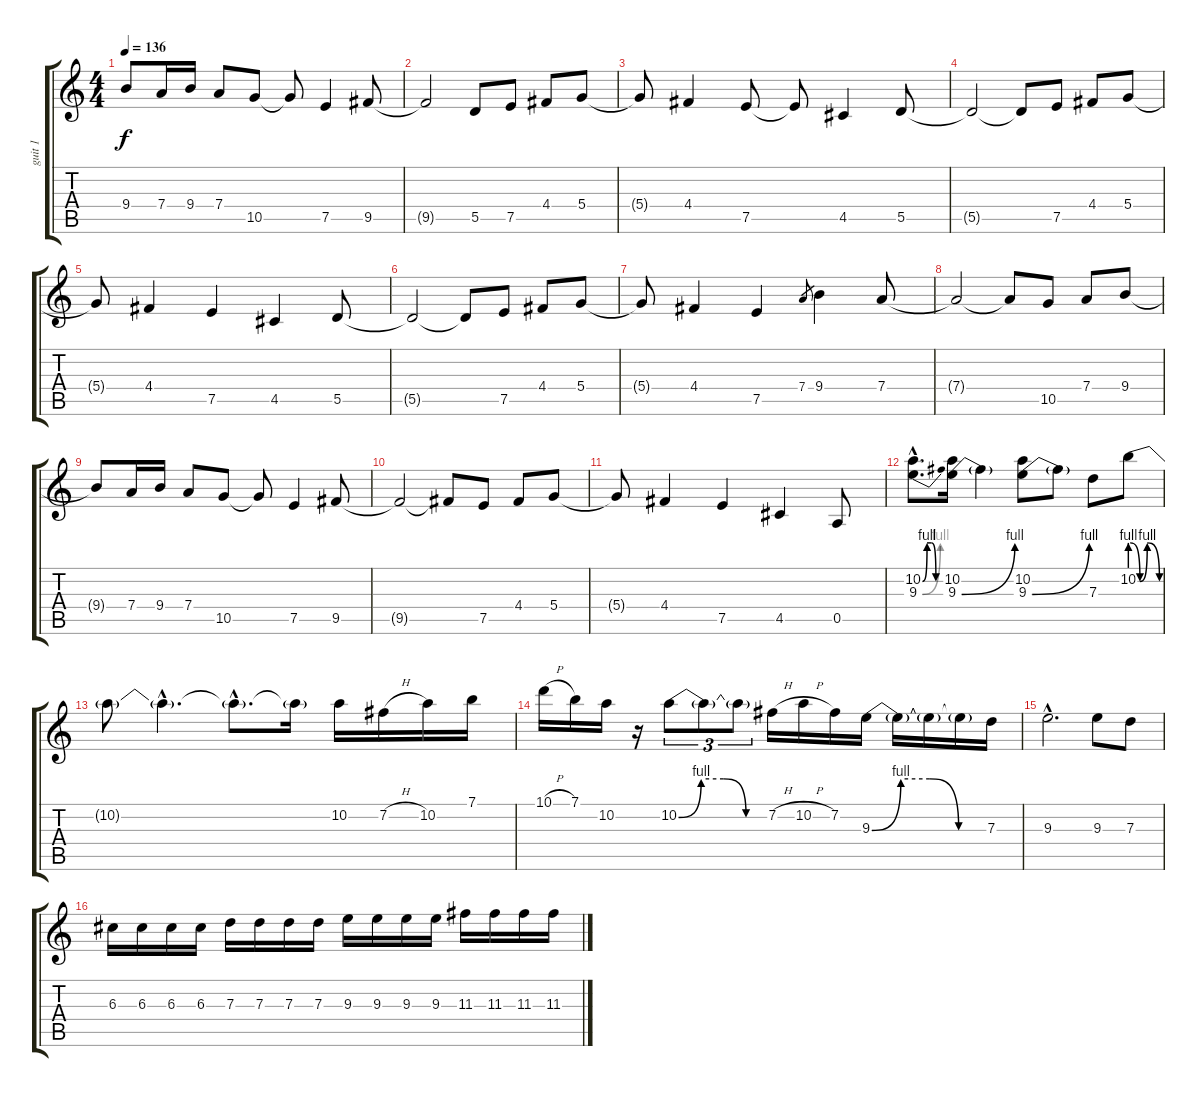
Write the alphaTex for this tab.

\track ("guit 1" "guit 1") {instrument distortionguitar}
\staff {score tabs}
\tuning (E4 B3 G3 D3 A2 E2) {hide}
\ts (4 4)
\tempo 136
\clef g2
\ks c
9.4{t}.8{dy f} 7.4.16 9.4.16 7.4.8 10.5.8 10.5{t}.8 7.5.4 9.5.8 |
9.5{t}.2 5.5.8 7.5.8 4.4.8 5.4.8 |
5.4{t}.8 4.4.4 7.5.8 7.5{t}.8 4.5.4 5.5.8 |
5.5{t}.2 5.5{t}.8 7.5.8 4.4.8 5.4.8 |
5.4{t}.8 4.4.4 7.5.4 4.5.4 5.5.8 |
5.5{t}.2 5.5{t}.8 7.5.8 4.4.8 5.4.8 |
5.4{t}.8 4.4.4 7.5.4 7.4.8{gr} 9.4.4 7.4.8 |
7.4{t}.2 7.4{t}.8 10.5.8 7.4.8 9.4.8 |
9.4{t}.8 7.4.16 9.4.16 7.4.8 10.5.8 10.5{t}.8 7.5.4 9.5.8 |
9.5{t}.2 9.5{t}.8 7.5.8 4.4.8 5.4.8 |
5.4{t}.8 4.4.4 7.5.4 4.5.4 0.5.8 |
(10.2{be (custom 0 0 15 4 30 4 45 0 60 0) hac} 9.3{be (bend 0 0 60 4) hac}).8{d} (10.2 9.3{be (bend 0 0 60 4)}).16 9.3{t}.4 (10.2 9.3{be (bend 0 0 60 4)}).8 9.3{t}.8 7.3.8 10.2{be (custom 0 4 20 0 35 4 60 0)}.8 |
10.2{t}.8 10.2{hac t}.4{d} 10.2{hac t}.8{d} 10.2{t}.16 10.2.16 7.2{h}.16 10.2.16 7.1.16 |
10.1{h}.16 7.1.16 10.2.16 r.16 10.2{be (custom 0 0 15 4 30 4 45 0 60 0)}.8{tu (3 2)} 10.2{t}.8{tu (3 2)} 10.2{t}.8{tu (3 2)} 7.2{h}.16 10.2{h}.16 7.2.16 9.3{be (custom 0 0 15 4 30 4 45 0 60 0)}.16 9.3{t}.16 9.3{t}.16 9.3{t}.16 7.3.16 |
9.3{hac}.2{d} 9.3.8 7.3.8 |
6.3.16 6.3.16 6.3.16 6.3.16 7.3.16 7.3.16 7.3.16 7.3.16 9.3.16 9.3.16 9.3.16 9.3.16 11.3.16 11.3.16 11.3.16 11.3.16
